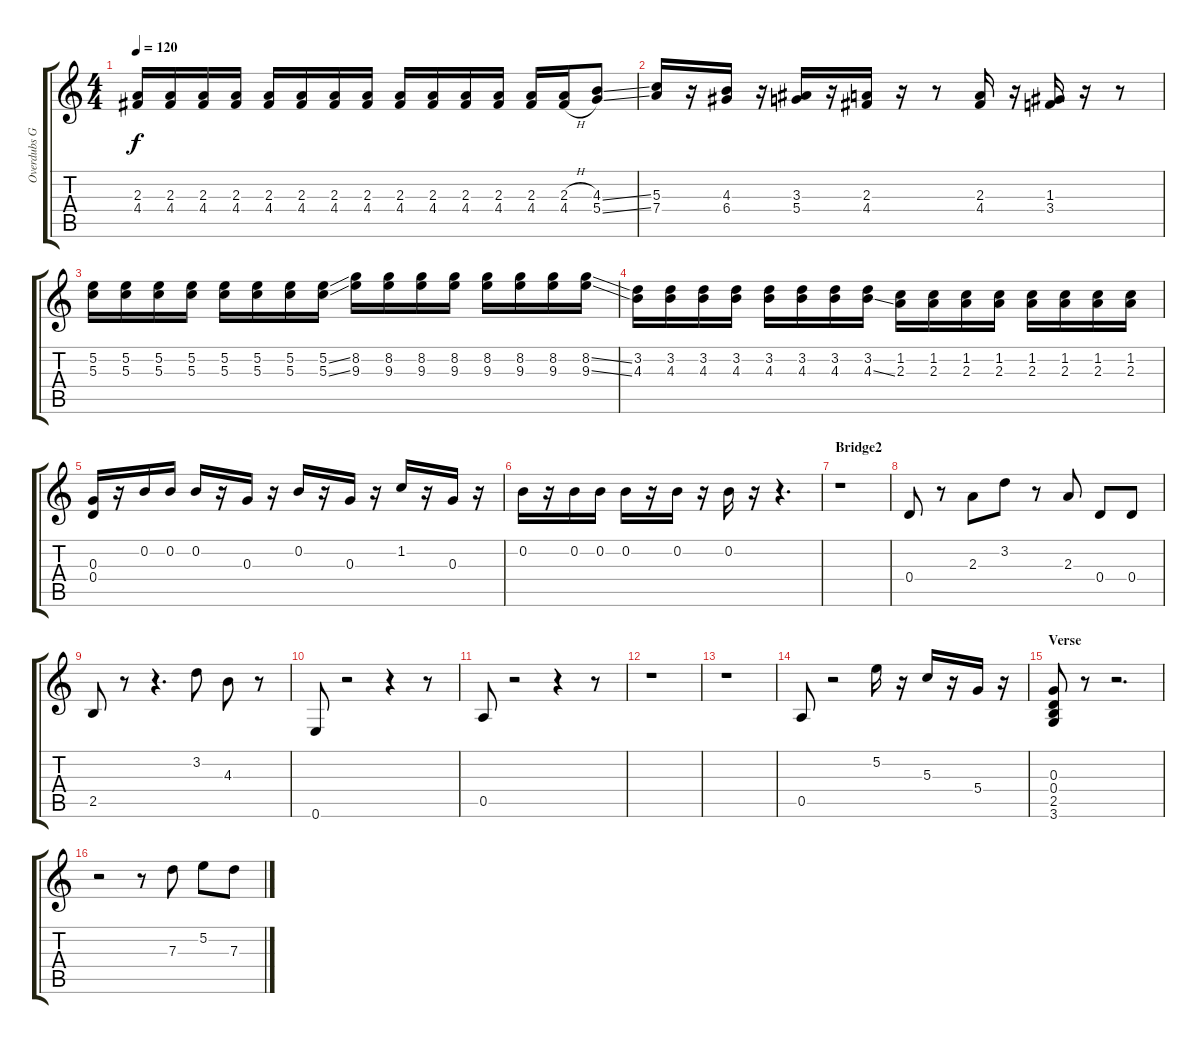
\track ("Overdubs Guitar" "Overdubs G") {instrument banjo}
\staff {score tabs}
\tuning (E4 B3 G3 D3 A2 E2) {hide}
\displaytranspose 12
\ts (4 4)
\tempo 120
\clef g2
\ks c
(2.3 4.4).16{dy f} (2.3 4.4).16 (2.3 4.4).16 (2.3 4.4).16 (2.3 4.4).16 (2.3 4.4).16 (2.3 4.4).16 (2.3 4.4).16 (2.3 4.4).16 (2.3 4.4).16 (2.3 4.4).16 (2.3 4.4).16 (2.3 4.4).16 (2.3{h} 4.4{h}).16 (4.3{ss} 5.4{ss}).8 |
(5.3 7.4).16 r.16 (4.3 6.4).16 r.16 (3.3 5.4).16 r.16 (2.3 4.4).16 r.16 r.8 (2.3 4.4).16 r.16 (1.3 3.4).16 r.16 r.8 |
(5.2 5.3).16 (5.2 5.3).16 (5.2 5.3).16 (5.2 5.3).16 (5.2 5.3).16 (5.2 5.3).16 (5.2 5.3).16 (5.2{ss} 5.3{ss}).16 (8.2 9.3).16 (8.2 9.3).16 (8.2 9.3).16 (8.2 9.3).16 (8.2 9.3).16 (8.2 9.3).16 (8.2 9.3).16 (8.2{ss} 9.3{ss}).16 |
(3.2 4.3).16 (3.2 4.3).16 (3.2 4.3).16 (3.2 4.3).16 (3.2 4.3).16 (3.2 4.3).16 (3.2 4.3).16 (3.2 4.3{ss}).16 (1.2 2.3).16 (1.2 2.3).16 (1.2 2.3).16 (1.2 2.3).16 (1.2 2.3).16 (1.2 2.3).16 (1.2 2.3).16 (1.2 2.3).16 |
(0.3 0.4).16 r.16 0.2.16 0.2.16 0.2.16 r.16 0.3.16 r.16 0.2.16 r.16 0.3.16 r.16 1.2.16 r.16 0.3.16 r.16 |
0.2.16 r.16 0.2.16 0.2.16 0.2.16 r.16 0.2.16 r.16 0.2.16 r.16 r.4{d} |
\section ("" "Bridge2")
r.1 |
0.4.8 r.8 2.3.8 3.2.8 r.8 2.3.8 0.4.8 0.4.8 |
2.5.8 r.8 r.4{d} 3.2.8 4.3.8 r.8 |
0.6.8 r.2 r.4 r.8 |
0.5.8 r.2 r.4 r.8 |
r.1 |
r.1 |
0.5.8 r.2 5.2.16 r.16 5.3.16 r.16 5.4.16 r.16 |
\section ("" "Verse")
(0.3 0.4 2.5 3.6).8 r.8 r.2{d} |
r.2{volume 12} r.8 7.3.8 5.2.8 7.3.8
